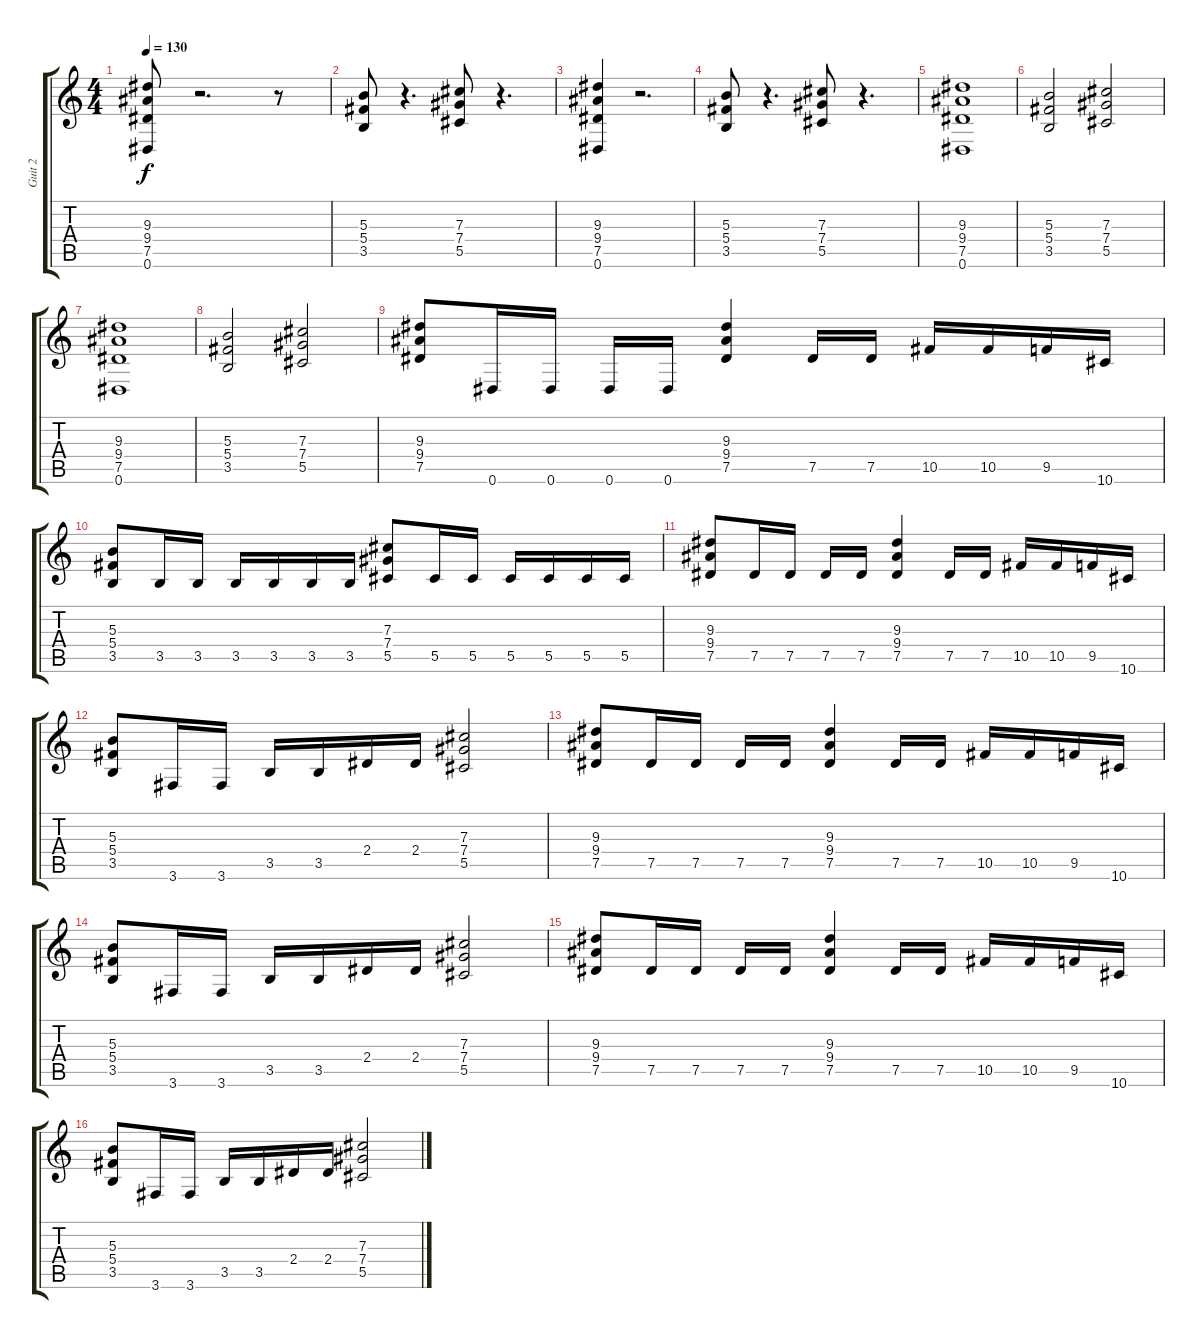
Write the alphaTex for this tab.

\track ("Guit 2" "Guit 2") {instrument distortionguitar}
\staff {score tabs}
\tuning (Eb4 Bb3 Gb3 Db3 Ab2 Eb2) {hide}
\ts (4 4)
\tempo 130
\clef g2
\ks c
(9.3 9.4 7.5 0.6).8{dy f} r.2{d} r.8 |
(5.3 5.4 3.5).8 r.4{d} (7.3 7.4 5.5).8 r.4{d} |
(9.3 9.4 7.5 0.6).4 r.2{d} |
(5.3 5.4 3.5).8 r.4{d} (7.3 7.4 5.5).8 r.4{d} |
(9.3 9.4 7.5 0.6).1 |
(5.3 5.4 3.5).2 (7.3 7.4 5.5).2 |
(9.3 9.4 7.5 0.6).1 |
(5.3 5.4 3.5).2 (7.3 7.4 5.5).2 |
(9.3 9.4 7.5).8 0.6.16 0.6.16 0.6.16 0.6.16 (9.3 9.4 7.5).4 7.5.16 7.5.16 10.5.16 10.5.16 9.5.16 10.6.16 |
(5.3 5.4 3.5).8 3.5.16 3.5.16 3.5.16 3.5.16 3.5.16 3.5.16 (7.3 7.4 5.5).8 5.5.16 5.5.16 5.5.16 5.5.16 5.5.16 5.5.16 |
(9.3 9.4 7.5).8 7.5.16 7.5.16 7.5.16 7.5.16 (9.3 9.4 7.5).4 7.5.16 7.5.16 10.5.16 10.5.16 9.5.16 10.6.16 |
(5.3 5.4 3.5).8 3.6.16 3.6.16 3.5.16 3.5.16 2.4.16 2.4.16 (7.3 7.4 5.5).2 |
(9.3 9.4 7.5).8 7.5.16 7.5.16 7.5.16 7.5.16 (9.3 9.4 7.5).4 7.5.16 7.5.16 10.5.16 10.5.16 9.5.16 10.6.16 |
(5.3 5.4 3.5).8 3.6.16 3.6.16 3.5.16 3.5.16 2.4.16 2.4.16 (7.3 7.4 5.5).2 |
(9.3 9.4 7.5).8 7.5.16 7.5.16 7.5.16 7.5.16 (9.3 9.4 7.5).4 7.5.16 7.5.16 10.5.16 10.5.16 9.5.16 10.6.16 |
(5.3 5.4 3.5).8 3.6.16 3.6.16 3.5.16 3.5.16 2.4.16 2.4.16 (7.3 7.4 5.5).2
